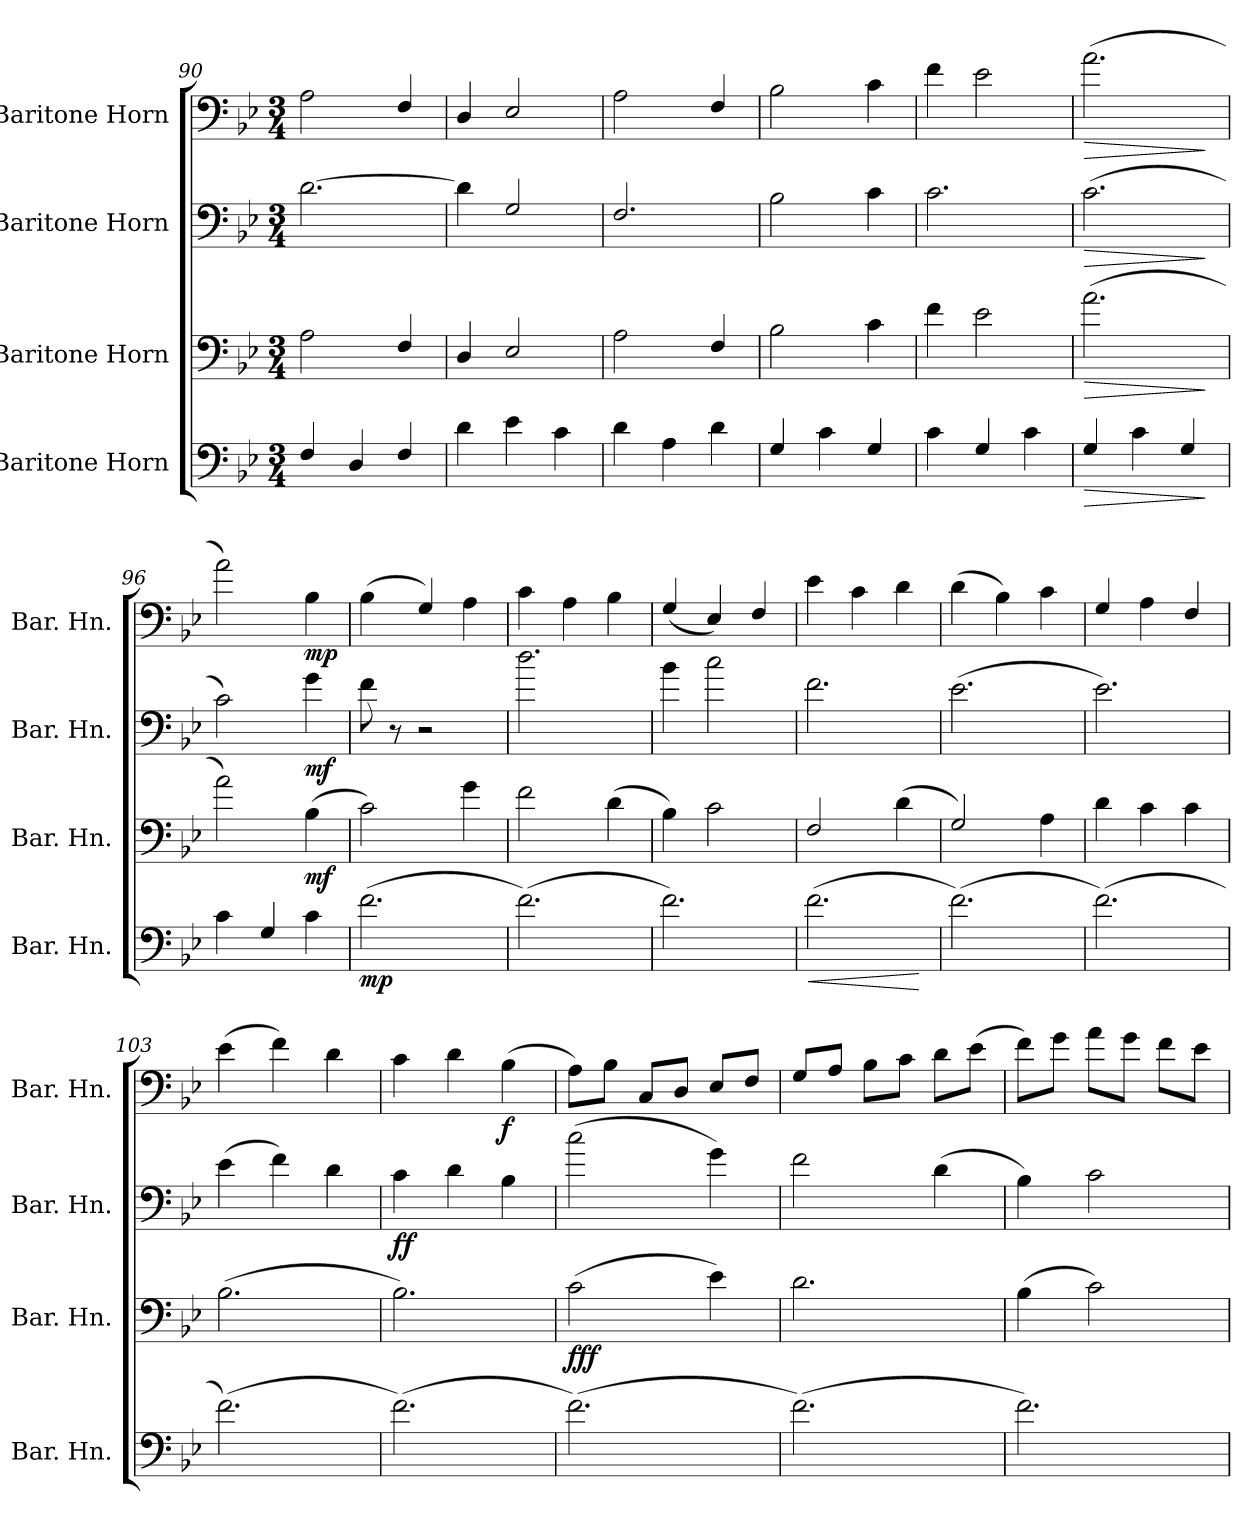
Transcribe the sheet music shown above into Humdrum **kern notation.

**kern	**dynam	**kern	**dynam	**kern	**dynam	**kern	**dynam
*part4	*part4	*part3	*part3	*part2	*part2	*part1	*part1
*staff4	*staff4	*staff3	*staff3	*staff2	*staff2	*staff1	*staff1
*I"Baritone Horn	*	*I"Baritone Horn	*	*I"Baritone Horn	*	*I"Baritone Horn	*
*I'Bar. Hn.	*	*I'Bar. Hn.	*	*I'Bar. Hn.	*	*I'Bar. Hn.	*
*clefF4	*	*clefF4	*	*clefF4	*	*clefF4	*
*ITrd4c7	*	*ITrd4c7	*	*ITrd4c7	*	*ITrd4c7	*
*k[b-e-a-]	*	*k[b-e-a-]	*	*k[b-e-a-]	*	*k[b-e-a-]	*
*E-:	*	*E-:	*	*E-:	*	*E-:	*
*M3/4	*	*M3/4	*	*M3/4	*	*M3/4	*
=90	=90	=90	=90	=90	=90	=90	=90
4BB-/	.	2D\	.	[2.G\	.	2D\	.
4GG/	.	.	.	.	.	.	.
4BB-/	.	4BB-/	.	.	.	4BB-/	.
=91	=91	=91	=91	=91	=91	=91	=91
4G\	.	4GG/	.	4G\]	.	4GG/	.
4A-\	.	2AA-/	.	2C/	.	2AA-/	.
4F\	.	.	.	.	.	.	.
=92	=92	=92	=92	=92	=92	=92	=92
4G\	.	2D\	.	2.BB-/	.	2D\	.
4D\	.	.	.	.	.	.	.
4G\	.	4BB-/	.	.	.	4BB-/	.
!!LO:PB:g=z
=93	=93	=93	=93	=93	=93	=93	=93
4C/	.	2E-\	.	2E-\	.	2E-\	.
4F\	.	.	.	.	.	.	.
4C/	.	4F\	.	4F\	.	4F\	.
!!LO:PB:g=z
=94	=94	=94	=94	=94	=94	=94	=94
4F\	.	4B-\	.	2.F\	.	4B-\	.
4C/	.	2A-\	.	.	.	2A-\	.
4F\	.	.	.	.	.	.	.
=95	=95	=95	=95	=95	=95	=95	=95
!	!LO:HP:b	!	!LO:HP:b	!	!LO:HP:b	!	!LO:HP:b
4C/	>	(2.d\	>	(2.F\	>	(2.d\	>
4F\	.	.	.	.	.	.	.
4C/	.	.	.	.	.	.	.
.	]	.	]	.	]	.	]
=96	=96	=96	=96	=96	=96	=96	=96
4F\	.	2d\)	.	2F\)	.	2d\)	.
4C/	.	.	.	.	.	.	.
!	!	!	!LO:DY:b	!	!LO:DY:b	!	!LO:DY:b
4F\	.	(4E-\	mf	4c\	mf	4E-\	mp
=97	=97	=97	=97	=97	=97	=97	=97
!	!LO:DY:b	!	!	!	!	!	!
(2.B-\	mp	2F\)	.	8B-\	.	(4E-\	.
.	.	.	.	8r	.	.	.
.	.	.	.	2r	.	4C/)	.
.	.	4c\	.	.	.	4D\	.
=98	=98	=98	=98	=98	=98	=98	=98
(2.B-\)	.	2B-\	.	2.g\	.	4F\	.
.	.	.	.	.	.	4D\	.
.	.	(4G\	.	.	.	4E-\	.
=99	=99	=99	=99	=99	=99	=99	=99
2.B-\)	.	4E-\)	.	4e-\	.	(4C/	.
.	.	2F\	.	2f\	.	4AA-/)	.
.	.	.	.	.	.	4BB-/	.
=100	=100	=100	=100	=100	=100	=100	=100
!	!LO:HP:b	!	!	!	!	!	!
(2.B-\	<	2BB-/	.	2.B-\	.	4A-\	.
.	.	.	.	.	.	4F\	.
.	.	(4G\	.	.	.	4G\	.
.	[	.	.	.	.	.	.
=101	=101	=101	=101	=101	=101	=101	=101
(2.B-\)	.	2C/)	.	(2.A-\	.	(4G\	.
.	.	.	.	.	.	4E-\)	.
.	.	4D\	.	.	.	4F\	.
=102	=102	=102	=102	=102	=102	=102	=102
(2.B-\)	.	4G\	.	2.A-\)	.	4C/	.
.	.	4F\	.	.	.	4D\	.
.	.	4F\	.	.	.	4BB-/	.
!!LO:PB:g=z
=103	=103	=103	=103	=103	=103	=103	=103
(2.B-\)	.	(2.E-\	.	(4A-\	.	(4A-\	.
.	.	.	.	4B-\)	.	4B-\)	.
.	.	.	.	4G\	.	4G\	.
!!LO:PB:g=z
=104	=104	=104	=104	=104	=104	=104	=104
!	!	!	!	!	!LO:DY:b	!	!
(2.B-\)	.	2.E-\)	.	4F\	ff	4F\	.
.	.	.	.	4G\	.	4G\	.
!	!	!	!	!	!	!	!LO:DY:b
.	.	.	.	4E-\	.	(4E-\	f
=105	=105	=105	=105	=105	=105	=105	=105
!	!	!	!LO:DY:b	!	!	!	!
(2.B-\)	.	(2F\	fff	(2f\	.	8D\L)	.
.	.	.	.	.	.	8E-\J	.
.	.	.	.	.	.	8FF/L	.
.	.	.	.	.	.	8GG/J	.
.	.	4A-\)	.	4c\)	.	8AA-/L	.
.	.	.	.	.	.	8BB-/J	.
=106	=106	=106	=106	=106	=106	=106	=106
(2.B-\)	.	2.G\	.	2B-\	.	8C/L	.
.	.	.	.	.	.	8D/J	.
.	.	.	.	.	.	8E-\L	.
.	.	.	.	.	.	8F\J	.
.	.	.	.	(4G\	.	8G\L	.
.	.	.	.	.	.	(8A-\J	.
=107	=107	=107	=107	=107	=107	=107	=107
2.B-\)	.	(4E-\	.	4E-\)	.	8B-\L)	.
.	.	.	.	.	.	8c\J	.
.	.	2F\)	.	2F\	.	8d\L	.
.	.	.	.	.	.	8c\J	.
.	.	.	.	.	.	8B-\L	.
.	.	.	.	.	.	8A-\J	.
=	=	=	=	=	=	=	=
*-	*-	*-	*-	*-	*-	*-	*-
